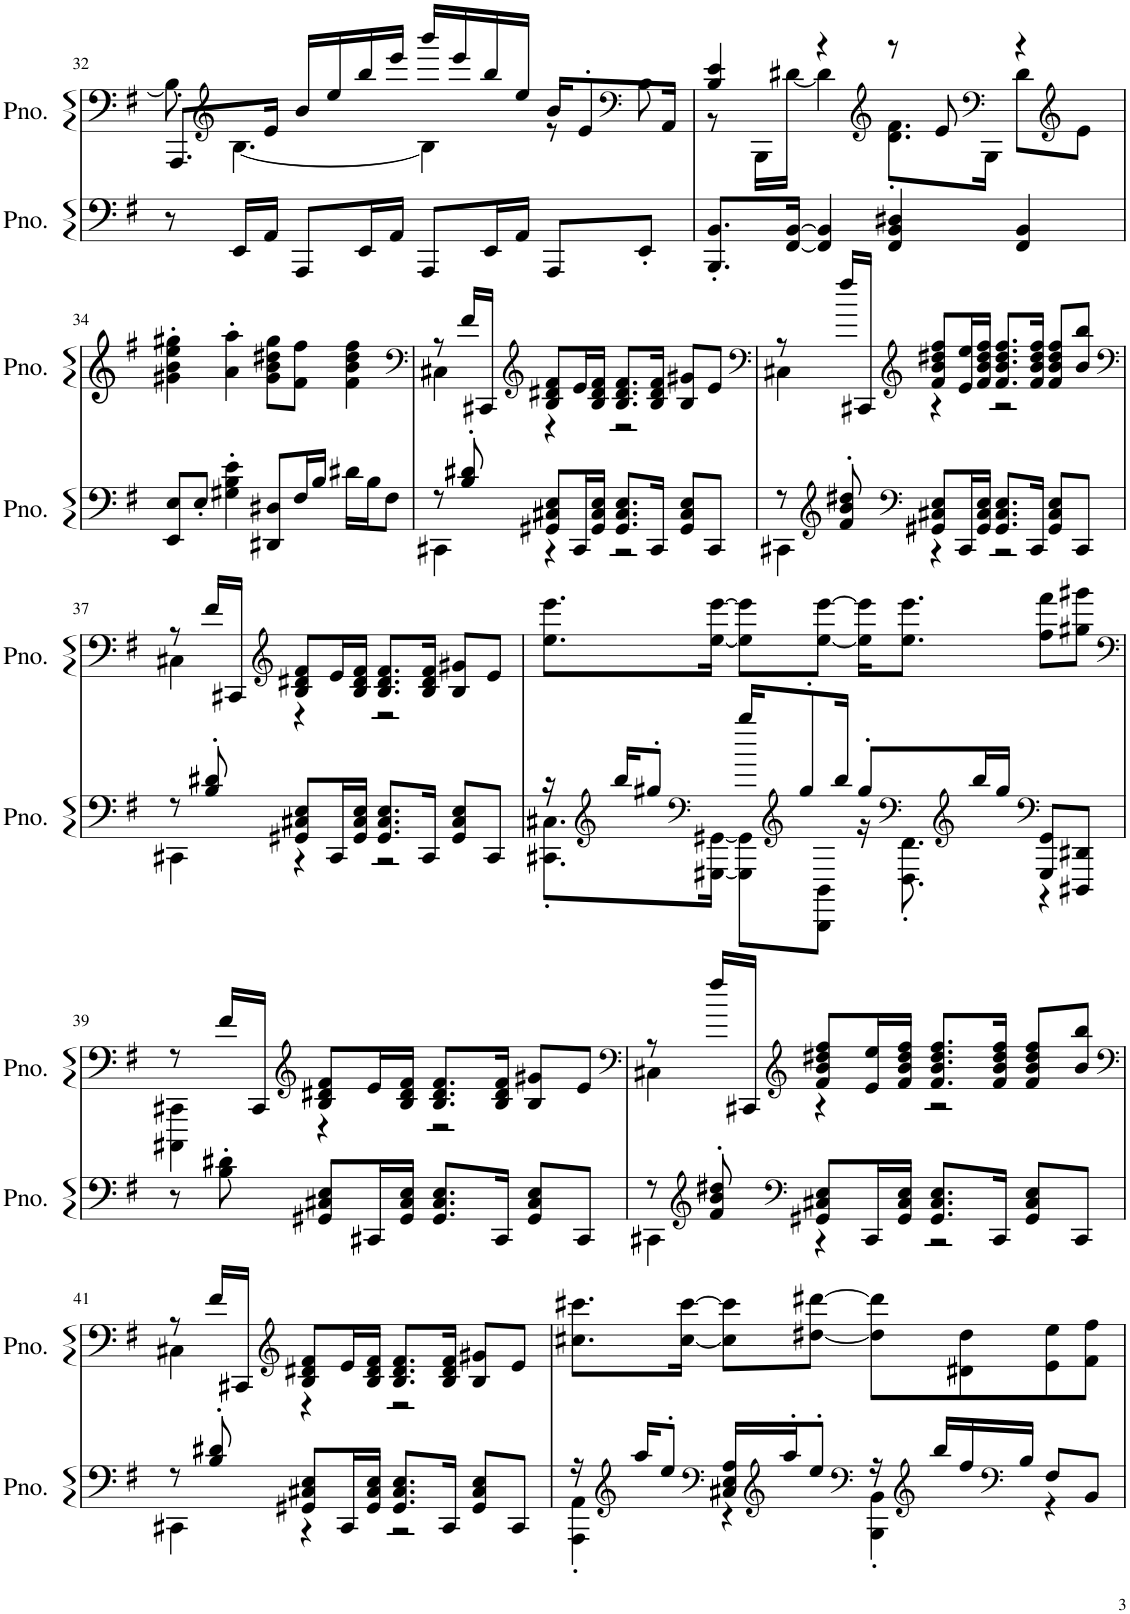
**kern	**kern
*part2	*part1
*staff2	*staff1
*I"Piano	*I"Piano, Klavier
*I'Pno.	*I'Pno.
!!LO:PB:g=z
*clefF4	*clefF4
*k[f#]	*k[f#]
*M4/4	*M4/4
=32	=32
*	*^
8r	8.AAA'/L	8B\]
*	*clefG2	*
16EE/LL	.	[4.B\
16AA/JJ	16e/Jk	.
8AAA/L	16b/LL	.
.	16ee/	.
16EE/L	16bb/	.
16AA/JJ	16eee/JJ	.
8AAA/L	16bbb/LL	4B\]
.	16eee/	.
16EE/L	16bb/	.
16AA/JJ	16ee/JJ	.
8AAA/L	16b/KL	8r
.	8e'/	.
*	*clefF4	*
8EE'/J	.	8B\
.	16AA/Jk	.
=33	=33	=33
8.BBB/' 8.BB/'L	4B/ 4e/	8r
.	.	16BBB\LL
[16FF#/ [16BB/Jk	.	[16d#X\JJ
4FF#/] 4BB/]	4r	4d#\]
*	*clefG2	*
4FF#/ 4BB/ 4D#X/	8r	8.d#\' 8.f#\'L
.	8e/	.
*	*clefF4	*
.	.	16BBB\Jk
4FF#/ 4BB/	4r	8d#\L
*	*clefG2	*
.	.	8e\J
*	*v	*v
!!LO:LB:g=z
=34	=34
8EE/ 8E/L	4g#X\' 4b\' 4ee\' 4gg#X\'
8E'/J	.
4G#X\' 4B\' 4e\'	4a\' 4aa\'
8DD#X/ 8D#X/L	8g#\ 8b\ 8dd#X\ 8gg#\L
16F#/L	8f#\ 8ff#\J
16B/JJ	.
16d#X\LL	4f#\ 4b\ 4dd#\ 4ff#\
16B\J	.
8F#\J	.
=35	=35
*	*clefF4
*^	*^
8r	4CC#X\	8r	4C#X\
8B/' 8d#X/'	.	16f#/LL	.
.	.	16CC#X/JJ	.
*	*	*clefG2	*
8GG#X/ 8C#X/ 8E/L	4r	8B/ 8d#X/ 8f#/L	4r
16CC#/L	.	16e/L	.
16GG#/ 16C#/ 16E/JJ	.	16B/ 16d#/ 16f#/JJ	.
8.GG#/ 8.C#/ 8.E/L	2r	8.B/ 8.d#/ 8.f#/L	2r
16CC#/Jk	.	16B/ 16d#/ 16f#/Jk	.
8GG#/ 8C#/ 8E/L	.	8B/ 8g#X/L	.
8CC#/J	.	8e/J	.
=36	=36	=36	=36
*	*	*clefF4	*
8r	4CC#X\	8r	4C#X\
*clefG2	*	*	*
8f#/' 8b/' 8dd#X/'	.	16ff#/LL	.
.	.	16CC#X/JJ	.
*clefF4	*	*clefG2	*
8GG#X/ 8C#X/ 8E/L	4r	8f#/ 8b/ 8dd#X/ 8ff#/L	4r
16CC#/L	.	16e/ 16ee/L	.
16GG#/ 16C#/ 16E/JJ	.	16f#/ 16b/ 16dd#/ 16ff#/JJ	.
8.GG#/ 8.C#/ 8.E/L	2r	8.f#/ 8.b/ 8.dd#/ 8.ff#/L	2r
16CC#/Jk	.	16f#/ 16b/ 16dd#/ 16ff#/Jk	.
8GG#/ 8C#/ 8E/L	.	8f#/ 8b/ 8dd#/ 8ff#/L	.
8CC#/J	.	8b/ 8bb/J	.
!!LO:LB:g=z	!!
=37	=37	=37	=37
*	*	*clefF4	*
8r	4CC#X\	8r	4C#X\
8B/' 8d#X/'	.	16f#/LL	.
.	.	16CC#X/JJ	.
*	*	*clefG2	*
8GG#X/ 8C#X/ 8E/L	4r	8B/ 8d#X/ 8f#/L	4r
16CC#/L	.	16e/L	.
16GG#/ 16C#/ 16E/JJ	.	16B/ 16d#/ 16f#/JJ	.
8.GG#/ 8.C#/ 8.E/L	2r	8.B/ 8.d#/ 8.f#/L	2r
16CC#/Jk	.	16B/ 16d#/ 16f#/Jk	.
8GG#/ 8C#/ 8E/L	.	8B/ 8g#X/L	.
8CC#/J	.	8e/J	.
*	*	*v	*v
=38	=38	=38
16r	8.CC#X\' 8.C#X\'L	8.ee\ 8.eee\L
*clefG2	*	*
16bb/KL	.	.
8gg#X'/J	.	.
*clefF4	*	*
.	[16GGG#X\ [16GG#X\Jk	[16ee\ [16eee\Jk
16bb/KL	8GGG#\] 8GG#\]L	8ee\] 8eee\]L
*clefG2	*	*
8gg#'/	.	.
.	8BBB\ 8BB\J	[8ee\ [8eee\J
16bb/Jk	.	.
8gg#'/L	16r	16ee\] 16eee\]KL
*clefF4	*	*
.	8.FFF#\' 8.FF#\'	8.ee\ 8.eee\J
*clefG2	*	*
16bb/L	.	.
16gg#/JJ	.	.
*clefF4	*	*
8GGG#/ 8GG#/L	4r	8ff#\ 8fff#\L
8DDD#X/ 8DD#X/J	.	8gg#X\ 8ggg#X\J
*v	*v	*
!!LO:LB:g=z
=39	=39
*	*clefF4
*	*^
8r	8r	4CCC#X\ 4CC#X\
8B\' 8d#X\'	16f#/LL	.
.	16CC#/JJ	.
*	*clefG2	*
8GG#X/ 8C#X/ 8E/L	8B/ 8d#X/ 8f#/L	4r
16CC#X/L	16e/L	.
16GG#/ 16C#/ 16E/JJ	16B/ 16d#/ 16f#/JJ	.
8.GG#/ 8.C#/ 8.E/L	8.B/ 8.d#/ 8.f#/L	2r
16CC#/Jk	16B/ 16d#/ 16f#/Jk	.
8GG#/ 8C#/ 8E/L	8B/ 8g#X/L	.
8CC#/J	8e/J	.
=40	=40	=40
*	*clefF4	*
*^	*	*
8r	4CC#X\	8r	4C#X\
*clefG2	*	*	*
8f#/' 8b/' 8dd#X/'	.	16ff#/LL	.
.	.	16CC#X/JJ	.
*clefF4	*	*clefG2	*
8GG#X/ 8C#X/ 8E/L	4r	8f#/ 8b/ 8dd#X/ 8ff#/L	4r
16CC#/L	.	16e/ 16ee/L	.
16GG#/ 16C#/ 16E/JJ	.	16f#/ 16b/ 16dd#/ 16ff#/JJ	.
8.GG#/ 8.C#/ 8.E/L	2r	8.f#/ 8.b/ 8.dd#/ 8.ff#/L	2r
16CC#/Jk	.	16f#/ 16b/ 16dd#/ 16ff#/Jk	.
8GG#/ 8C#/ 8E/L	.	8f#/ 8b/ 8dd#/ 8ff#/L	.
8CC#/J	.	8b/ 8bb/J	.
!!LO:LB:g=z	!!
=41	=41	=41	=41
*	*	*clefF4	*
8r	4CC#X\	8r	4C#X\
8B/' 8d#X/'	.	16f#/LL	.
.	.	16CC#X/JJ	.
*	*	*clefG2	*
8GG#X/ 8C#X/ 8E/L	4r	8B/ 8d#X/ 8f#/L	4r
16CC#/L	.	16e/L	.
16GG#/ 16C#/ 16E/JJ	.	16B/ 16d#/ 16f#/JJ	.
8.GG#/ 8.C#/ 8.E/L	2r	8.B/ 8.d#/ 8.f#/L	2r
16CC#/Jk	.	16B/ 16d#/ 16f#/Jk	.
8GG#/ 8C#/ 8E/L	.	8B/ 8g#X/L	.
8CC#/J	.	8e/J	.
*	*	*v	*v
=42	=42	=42
16r	4AAA\' 4AA\'	8.cc#X\ 8.ccc#X\L
*clefG2	*	*
16aa/KL	.	.
8ee'/J	.	.
.	.	[16cc#\ [16ccc#\Jk
*clefF4	*	*
16C#X/ 16E/ 16A/LL	4r	8cc#\] 8ccc#\]L
*clefG2	*	*
16aa'/J	.	.
8ee'/J	.	[8dd#X\ [8ddd#X\J
*clefF4	*	*
16r	4BBB\' 4BB\'	8dd#\] 8ddd#\]L
*clefG2	*	*
16bb/LL	.	.
16ff#/	.	8d#X\ 8dd#\
*clefF4	*	*
16B/JJ	.	.
8F#/L	4r	8e\ 8ee\
8BB/J	.	8f#\ 8ff#\J
*v	*v	*
=	=
*-	*-
